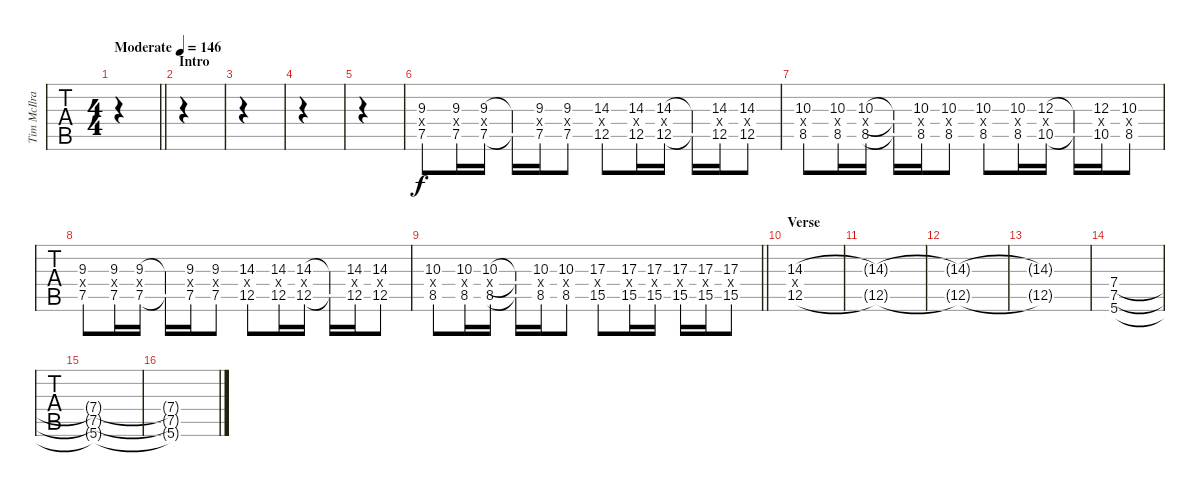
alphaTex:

\track ("Tim McIlrath - Guitar One" "Tim McIlra") {instrument distortionguitar}
\staff {tabs}
\tuning (Eb4 Bb3 Gb3 Db3 Ab2 Eb2) {hide}
\ts (4 4)
\tempo (146 "Moderate")
\clef g2
\barLineRight lightlight
\ks c
|
\section ("" "Intro")
|
|
|
|
(9.3 7.4{x} 7.5).8 (9.3 7.4{x} 7.5).16 (9.3 7.4{x} 7.5).16 (9.3{t} 7.5{t}).16 (9.3 7.4{x} 7.5).16 (9.3 7.4{x} 7.5).8 (14.3 12.4{x} 12.5).8 (14.3 12.4{x} 12.5).16 (14.3 12.4{x} 12.5).16 (14.3{t} 12.5{t}).16 (14.3 12.4{x} 12.5).16 (14.3 12.4{x} 12.5).8 |
(10.3 8.4{x} 8.5).8 (10.3 8.4{x} 8.5).16 (10.3 8.4{x} 8.5).16 (10.3{t} 8.4{t} 8.5{t}).16 (10.3 8.4{x} 8.5).16 (10.3 8.4{x} 8.5).8 (10.3 8.4{x} 8.5).8 (10.3 8.4{x} 8.5).16 (12.3 10.4{x} 10.5).16 (12.3{t} 10.5{t}).16 (12.3 10.4{x} 10.5).16 (10.3 8.4{x} 8.5).8 |
(9.3 7.4{x} 7.5).8 (9.3 7.4{x} 7.5).16 (9.3 7.4{x} 7.5).16 (9.3{t} 7.5{t}).16 (9.3 7.4{x} 7.5).16 (9.3 7.4{x} 7.5).8 (14.3 12.4{x} 12.5).8 (14.3 12.4{x} 12.5).16 (14.3 12.4{x} 12.5).16 (14.3{t} 12.5{t}).16 (14.3 12.4{x} 12.5).16 (14.3 12.4{x} 12.5).8 |
\barLineRight lightlight
(10.3 8.4{x} 8.5).8 (10.3 8.4{x} 8.5).16 (10.3 8.4{x} 8.5).16 (10.3{t} 8.4{t} 8.5{t}).16 (10.3 8.4{x} 8.5).16 (10.3 8.4{x} 8.5).8 (17.3 8.4{x} 15.5).8 (17.3 8.4{x} 15.5).16 (17.3 10.4{x} 15.5).16 (17.3 10.4{x} 15.5).16 (17.3 10.4{x} 15.5).16 (17.3 8.4{x} 15.5).8 |
\section ("" "Verse")
(14.3 12.4{x} 12.5).1 |
(14.3{t} 12.5{t}).1 |
(14.3{t} 12.5{t}).1 |
(14.3{t} 12.5{t}).1 |
(7.4 7.5 5.6).1 |
(7.4{t} 7.5{t} 5.6{t}).1 |
(7.4{t} 7.5{t} 5.6{t}).1
